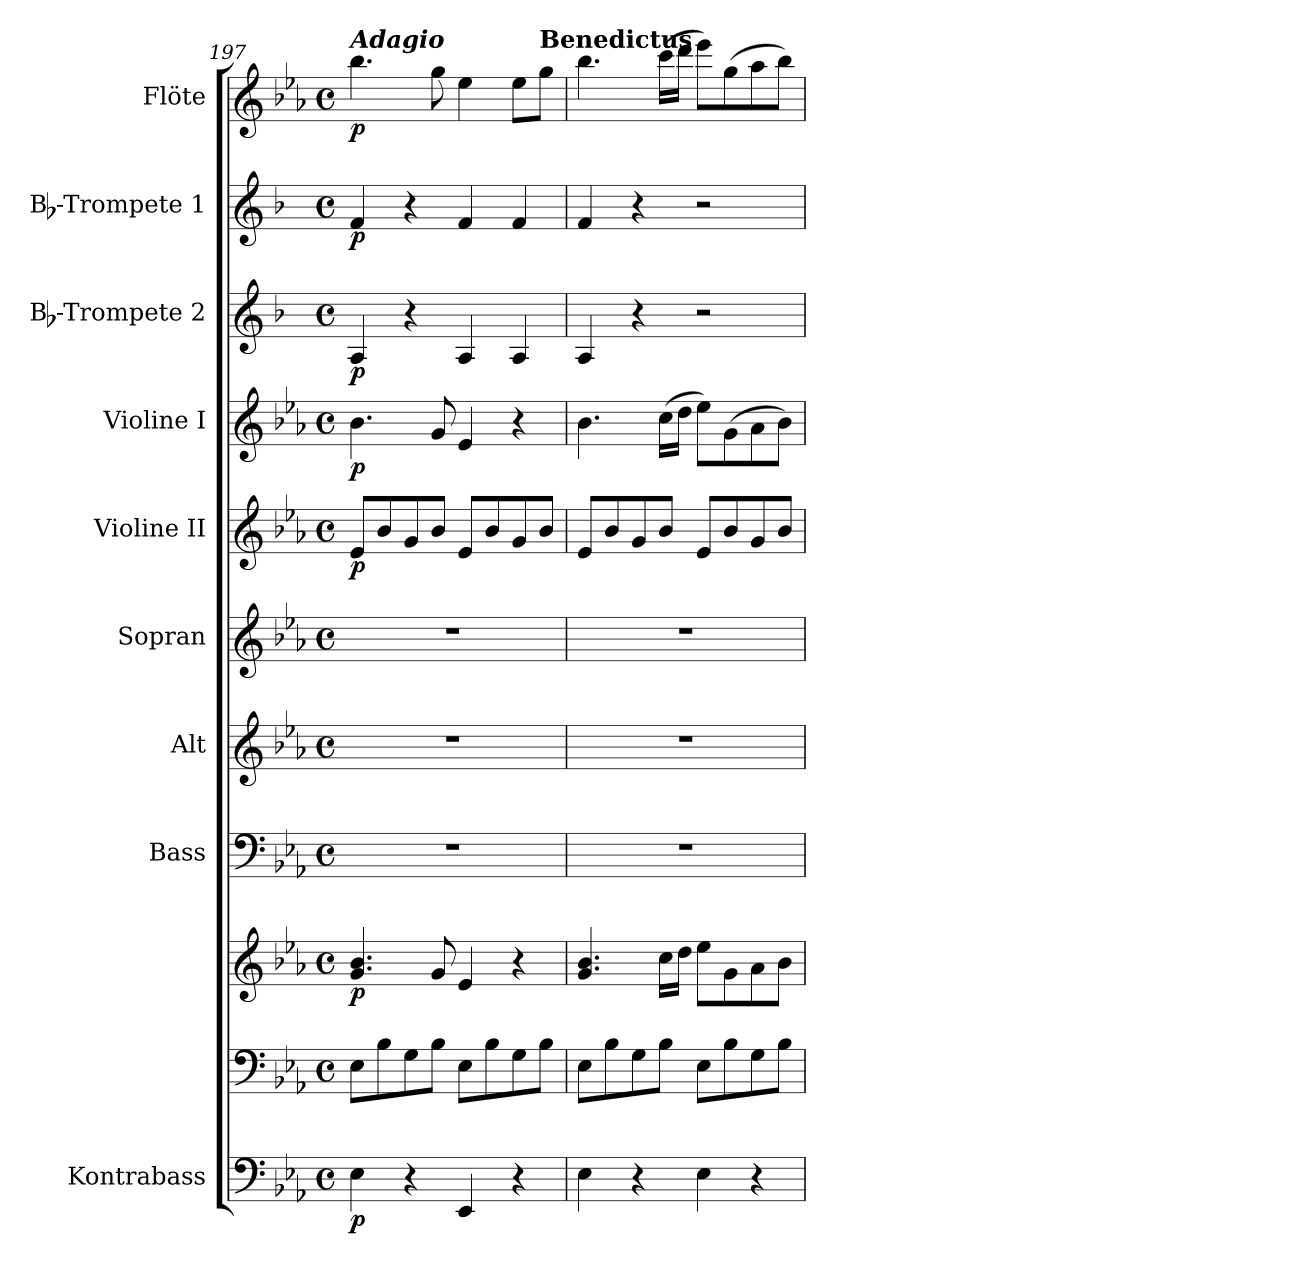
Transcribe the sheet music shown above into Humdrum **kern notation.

**kern	**dynam	**kern	**kern	**dynam	**kern	**kern	**kern	**kern	**dynam	**kern	**dynam	**kern	**dynam	**kern	**dynam	**kern	**dynam
*part10	*part10	*part9	*part9	*part9	*part8	*part7	*part6	*part5	*part5	*part4	*part4	*part3	*part3	*part2	*part2	*part1	*part1
*staff11	*staff11	*staff10	*staff9	*staff9/10	*staff8	*staff7	*staff6	*staff5	*staff5	*staff4	*staff4	*staff3	*staff3	*staff2	*staff2	*staff1	*staff1
*I"Kontrabass	*	*	*	*	*I"Bass	*I"Alt	*I"Sopran	*I"Violine II	*	*I"Violine I	*	*I"Bb-Trompete 2	*	*I"Bb-Trompete 1	*	*I"Flöte	*
*I'Kb.	*	*	*	*	*I'B.	*I'A.	*I'S.	*I'Vl. II	*	*I'Vl. I	*	*I'Bb Trp. 2	*	*I'Bb Trp. 1	*	*I'Fl.	*
!!LO:PB:g=z
*clefF4	*	*clefF4	*clefG2	*	*clefF4	*clefG2	*clefG2	*clefG2	*	*clefG2	*	*clefG2	*	*clefG2	*	*clefG2	*
*ITrd7c12	*	*	*	*	*	*	*	*	*	*	*	*ITrd1c2	*	*ITrd1c2	*	*	*
*k[b-e-a-]	*	*k[b-e-a-]	*k[b-e-a-]	*	*k[b-e-a-]	*k[b-e-a-]	*k[b-e-a-]	*k[b-e-a-]	*	*k[b-e-a-]	*	*k[b-e-a-]	*	*k[b-e-a-]	*	*k[b-e-a-]	*
*E-:	*	*E-:	*E-:	*	*E-:	*E-:	*E-:	*E-:	*	*E-:	*	*E-:	*	*E-:	*	*E-:	*
*M4/4	*	*M4/4	*M4/4	*	*M4/4	*M4/4	*M4/4	*M4/4	*	*M4/4	*	*M4/4	*	*M4/4	*	*M4/4	*
*met(c)	*	*met(c)	*met(c)	*	*met(c)	*met(c)	*met(c)	*met(c)	*	*met(c)	*	*met(c)	*	*met(c)	*	*met(c)	*
=197	=197	=197	=197	=197	=197	=197	=197	=197	=197	=197	=197	=197	=197	=197	=197	=197	=197
!	!	!	!	!	!	!	!	!	!	!	!	!	!	!	!	!LO:TX:a:Bi:t=Adagio	!
!	!LO:DY:b	!	!	!LO:DY:b	!	!	!	!	!LO:DY:b	!	!LO:DY:b	!	!LO:DY:b	!	!LO:DY:b	!	!LO:DY:b
4EE-\	p	8E-\L	4.g/ 4.b-/	p	1r	1r	1r	8e-/L	p	4.b-\	p	4G/	p	4e-/	p	4.bb-\	p
.	.	8B-\	.	.	.	.	.	8b-/	.	.	.	.	.	.	.	.	.
4r	.	8G\	.	.	.	.	.	8g/	.	.	.	4r	.	4r	.	.	.
.	.	8B-\J	8g/	.	.	.	.	8b-/J	.	8g/	.	.	.	.	.	8gg\	.
4EEE-/	.	8E-\L	4e-/	.	.	.	.	8e-/L	.	4e-/	.	4G/	.	4e-/	.	4ee-\	.
.	.	8B-\	.	.	.	.	.	8b-/	.	.	.	.	.	.	.	.	.
4r	.	8G\	4r	.	.	.	.	8g/	.	4r	.	4G/	.	4e-/	.	8ee-\L	.
!	!	!	!	!	!	!	!	!	!	!	!	!	!	!	!	!LO:TX:a:B:t=Benedictus	!
.	.	8B-\J	.	.	.	.	.	8b-/J	.	.	.	.	.	.	.	8gg\J	.
=198	=198	=198	=198	=198	=198	=198	=198	=198	=198	=198	=198	=198	=198	=198	=198	=198	=198
4EE-\	.	8E-\L	4.g/ 4.b-/	.	1r	1r	1r	8e-/L	.	4.b-\	.	4G/	.	4e-/	.	4.bb-\	.
.	.	8B-\	.	.	.	.	.	8b-/	.	.	.	.	.	.	.	.	.
4r	.	8G\	.	.	.	.	.	8g/	.	.	.	4r	.	4r	.	.	.
.	.	8B-\J	16cc\LL	.	.	.	.	8b-/J	.	(>16cc\LL	.	.	.	.	.	(>16ccc\LL	.
.	.	.	16dd\JJ	.	.	.	.	.	.	16dd\JJ	.	.	.	.	.	16ddd\JJ	.
4EE-\	.	8E-\L	8ee-\L	.	.	.	.	8e-/L	.	8ee-\L)	.	2r	.	2r	.	8eee-\L)	.
.	.	8B-\	8g\	.	.	.	.	8b-/	.	(>8g\	.	.	.	.	.	(>8gg\	.
4r	.	8G\	8a-\	.	.	.	.	8g/	.	8a-\	.	.	.	.	.	8aa-\	.
.	.	8B-\J	8b-\J	.	.	.	.	8b-/J	.	8b-\J)	.	.	.	.	.	8bb-\J)	.
=	=	=	=	=	=	=	=	=	=	=	=	=	=	=	=	=	=
*-	*-	*-	*-	*-	*-	*-	*-	*-	*-	*-	*-	*-	*-	*-	*-	*-	*-
